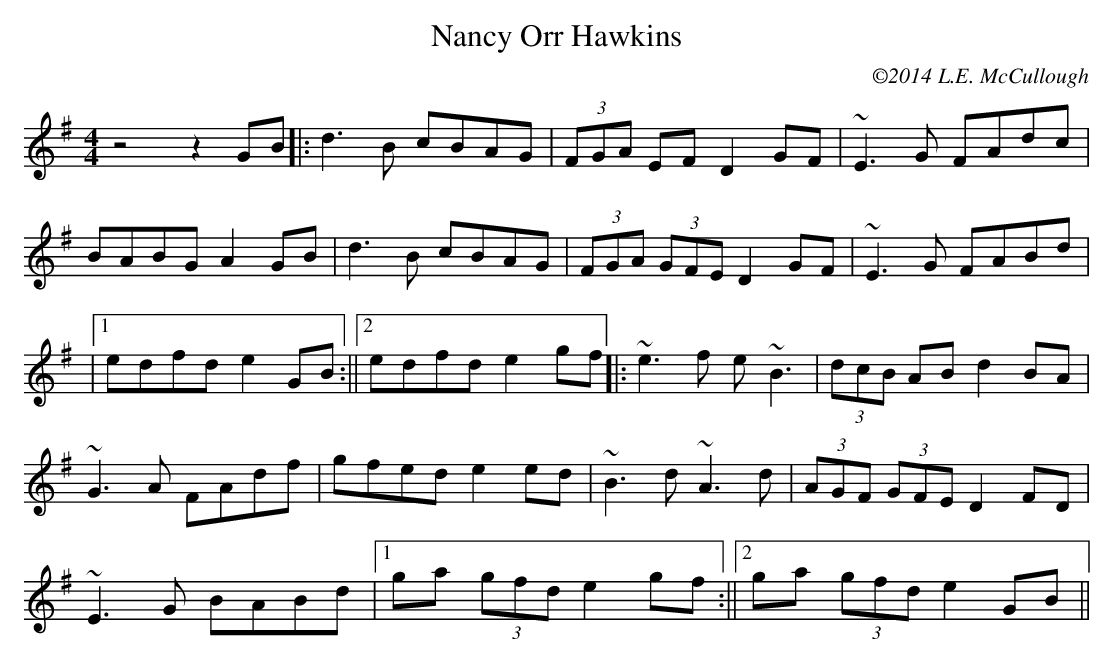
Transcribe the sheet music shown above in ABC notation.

X:1
T:Nancy Orr Hawkins
C:©2014 L.E. McCullough
M:4/4
L:1/8
K:Eminor
z4 z2GB||: d3B cBAG | (3FGA EF D2 GF | ~E3G FAdc|
BABG A2 GB | d3B cBAG | (3FGA (3GFE D2 GF | ~E3G FABd |
|1 edfd e2GB :||2 edfd e2gf ||: ~e3f e~B3 | (3dcB AB d2 BA |
~G3A FAdf |gfed e2 ed | ~B3d ~A3d | (3AGF (3GFE  D2 FD |
~E3G BABd |1 ga (3gfd e2gf :||2 ga (3gfd e2GB||
